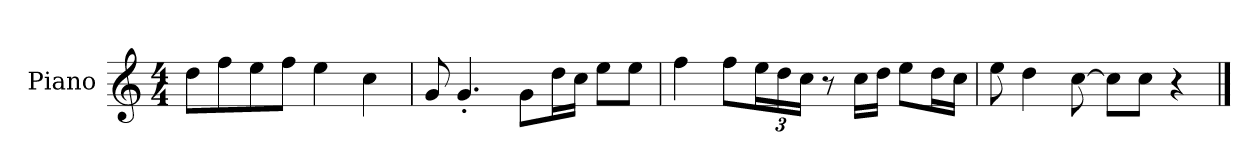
**kern
*part1
*staff1
*I"Piano
*I'P-no
*clefG2
*k[]
*M4/4
*MM90
=1
8dd\L
8ff\
8ee\
8ff\J
4ee\
4cc\
=2
8g/
4.g'/
8g\L
16dd\L
16cc\JJ
8ee\L
8ee\J
=3
4ff\
8ff\L
*Xbrackettup
24ee\L
24dd\
24cc\JJ
8r
16cc\LL
16dd\JJ
8ee\L
16dd\L
16cc\JJ
=4
8ee\
4dd\
[8cc\
8cc\L]
8cc\J
4r
==
*-
